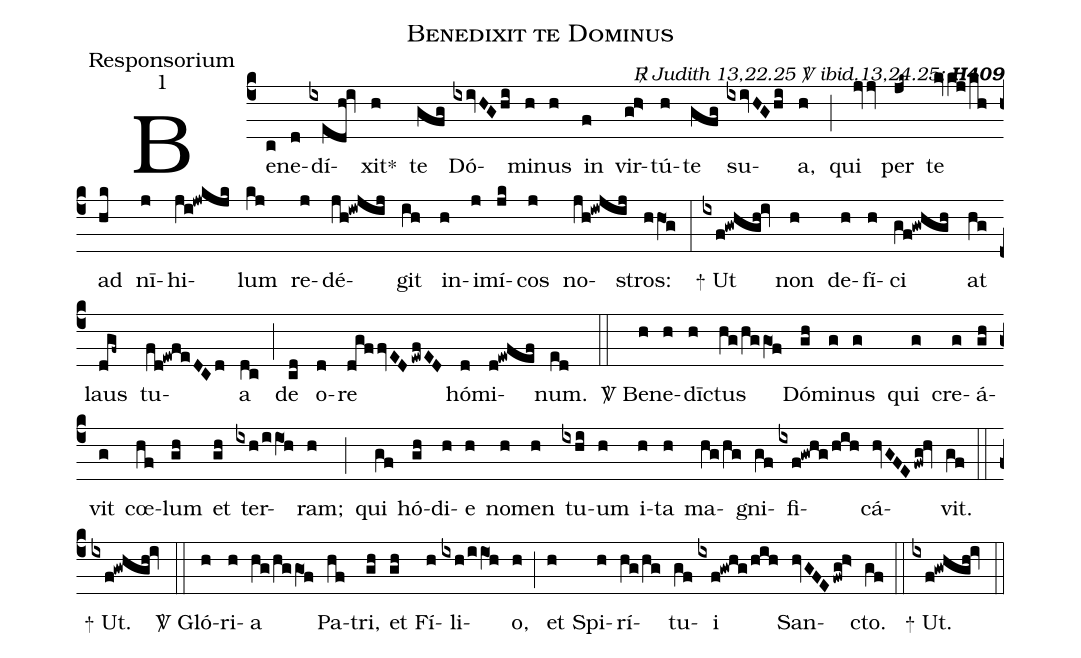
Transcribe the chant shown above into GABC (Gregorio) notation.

name:Benedixit te Dominus;
office-part:Responsorium;
mode:1;
commentary:{\itshape\mdseries \Rbar\  Judith 13,22.25 \Vbar\  ibid.13,24.25;\/} {\bfseries H409};
%%
(c4) Be(c)ne(d)dí(ixedh!iv)xit<sp>*</sp>(h) te(gfg) Dó(ixivHGhi)mi(h)nus(h) in(f) vir(g!h>)tú(h)te(gfg) su(ixivHGhi)a,(h) (;)
qui(jvv) per(jk~) te(kvkj/kh) ad(hk) nī(j)hi(ji!jwkjk)lum(kj) re(j)dé(jh!iwjij)git(ih) in(h)i(j)mí(jk)cos(j) no(jh!iwjij)stros:(hhO1g) (:)
<sp>+</sp> Ut(ixf!gwhgh!iv) non(h) de(h)fí(h)ci(gf!gwhgh) at(hg) laus(dgf~) tu(fd!ewfeDCd)a(dc) (;)
de(cd) o(d)re(dgffvEDewfED) hó(d)mi(d!ewfef)num.(ed) (::)
<sp>V/</sp> Be(h)ne(h)dī(h)ctus(hg/hggO1f) Dó(gh)mi(g)nus(g) qui(g) cre(g)á(gh)vit(g) cœ(hf)lum(gh) et(gh) ter(ixh/iiO1h)ram;(h) (;)
qui(gf) hó(gh)di(h)e(h) no(h)men(h) tu(ixhi)um(h) i(h)ta(h) ma(hg/hg)gni(gf)fi(ixf!gwhg/hih)cá(hvGFEfwg!hv)vit.(gf) (::)
<sp>+</sp> Ut.(ixf!gwhgh!iv) (::)
<sp>V/</sp> Gló(h)ri(h)a(hg/hggO1f) Pa(hf)tri,(gh) et(gh) Fí(h)li(ixh/iiO1!h)o,(h) (;)
et(h) Spi(h)rí(hg/hg)tu(gf)i(ixf!gwhg/hih) San(hvGFEfwg!h>)cto.(gf) (::)
<sp>+</sp> Ut.(ixf!gwhgh!iv) (::)
